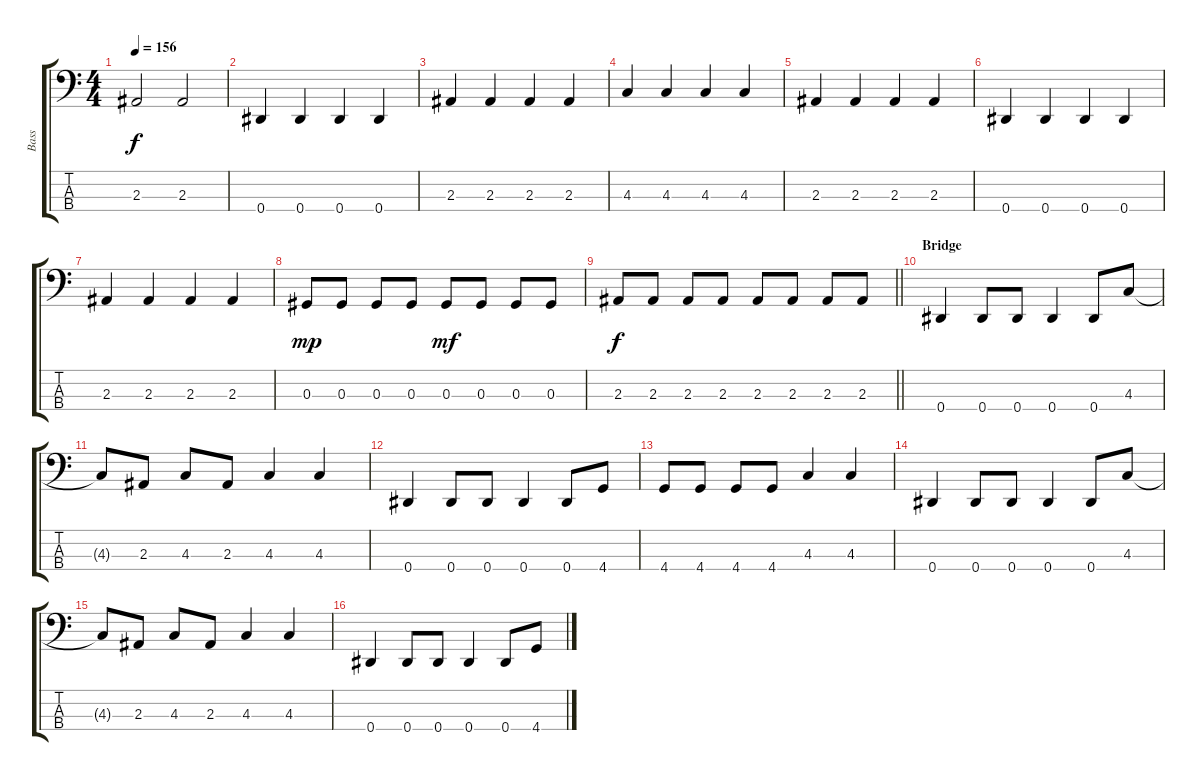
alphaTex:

\track ("Bass" "Bass") {instrument electricbasspick}
\staff {score tabs}
\tuning (Gb2 Db2 Ab1 Eb1) {hide}
\ts (4 4)
\tempo 156
\clef f4
\ks c
2.3.2{dy f} 2.3.2 |
0.4.4 0.4.4 0.4.4 0.4.4 |
2.3.4 2.3.4 2.3.4 2.3.4 |
4.3.4 4.3.4 4.3.4 4.3.4 |
2.3.4 2.3.4 2.3.4 2.3.4 |
0.4.4 0.4.4 0.4.4 0.4.4 |
2.3.4 2.3.4 2.3.4 2.3.4 |
0.3.8{dy mp} 0.3.8 0.3.8 0.3.8 0.3.8{dy mf} 0.3.8 0.3.8 0.3.8 |
\barLineRight lightlight
2.3.8{dy f} 2.3.8 2.3.8 2.3.8 2.3.8 2.3.8 2.3.8 2.3.8 |
\section ("" "Bridge")
0.4.4 0.4.8 0.4.8 0.4.4 0.4.8 4.3.8 |
4.3{t}.8 2.3.8 4.3.8 2.3.8 4.3.4 4.3.4 |
0.4.4 0.4.8 0.4.8 0.4.4 0.4.8 4.4.8 |
4.4.8 4.4.8 4.4.8 4.4.8 4.3.4 4.3.4 |
0.4.4 0.4.8 0.4.8 0.4.4 0.4.8 4.3.8 |
4.3{t}.8 2.3.8 4.3.8 2.3.8 4.3.4 4.3.4 |
0.4.4 0.4.8 0.4.8 0.4.4 0.4.8 4.4.8
